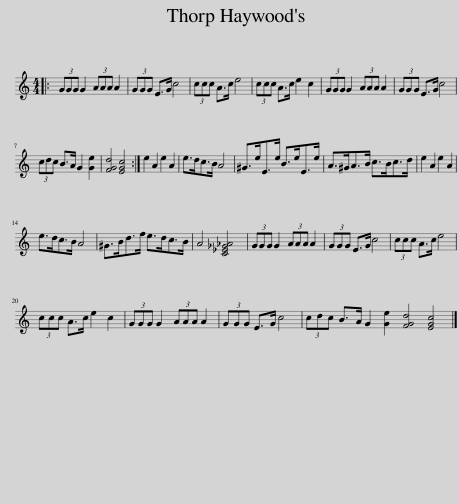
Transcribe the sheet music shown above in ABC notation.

X:1
L:1/8
M:4/4
I:linebreak $
K:C
V:1 treble
V:1
|: (3GGG G2 (3AAA A2 | (3GGG E>G c4 | (3ccc A>c e4 | (3ccc A>c e2 c2 | (3GGG G2 (3AAA A2 | %5
 (3GGG E>G c4 |$ (3cdc B>A G2 [Ge]2 | [FGd]4 [EGc]4 :| e2 A2 e2 A2 | e>dc>B A4 | %10
 ^G>eE>e B>eE>e | A>^GA>B c>Bc>d | e2 A2 e2 A2 |$ e>dc>B A4 | ^G>Bd>f e>dc>B | %15
 A4 [C_E_G_A]4 | (3GGG G2 (3AAA A2 | (3GGG E>G c4 | (3ccc A>c e4 |$ (3ccc A>c e2 c2 | %20
 (3GGG G2 (3AAA A2 | (3GGG E>G c4 | (3cdc B>A G2 [Ge]2 [FGd]4 [EGc]4 |] %23
